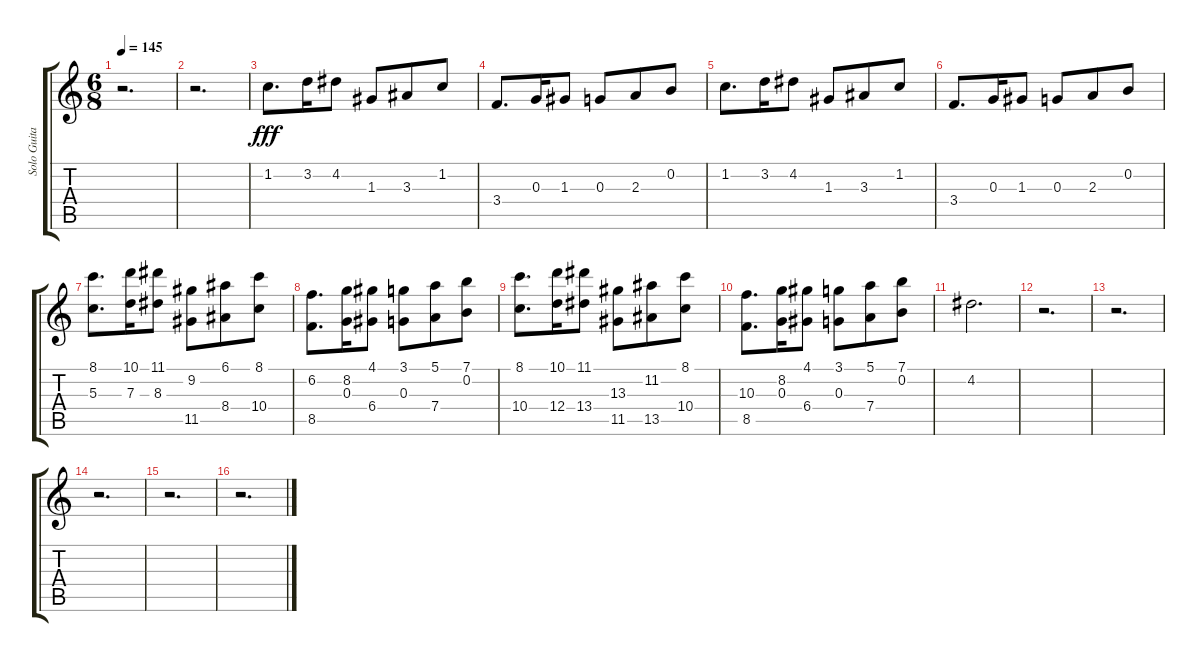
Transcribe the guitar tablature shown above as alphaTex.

\track ("Solo Guitar" "Solo Guita") {instrument distortionguitar}
\staff {score tabs}
\tuning (E4 B3 G3 D3 A2 E2) {hide}
\ts (6 8)
\tempo 145
\clef g2
\ks c
r.2{d dy fff} |
r.2{d} |
1.2.8{d} 3.2.16 4.2.8 1.3.8 3.3.8 1.2.8 |
3.4.8{d} 0.3.16 1.3.8 0.3.8 2.3.8 0.2.8 |
1.2.8{d} 3.2.16 4.2.8 1.3.8 3.3.8 1.2.8 |
3.4.8{d} 0.3.16 1.3.8 0.3.8 2.3.8 0.2.8 |
(8.1 5.3).8{d} (10.1 7.3).16 (11.1 8.3).8 (9.2 11.5).8 (6.1 8.4).8 (8.1 10.4).8 |
(6.2 8.5).8{d} (8.2 0.3).16 (4.1 6.4).8 (3.1 0.3).8 (5.1 7.4).8 (7.1 0.2).8 |
(8.1 10.4).8{d} (10.1 12.4).16 (11.1 13.4).8 (13.3 11.5).8 (11.2 13.5).8 (8.1 10.4).8 |
(10.3 8.5).8{d} (8.2 0.3).16 (4.1 6.4).8 (3.1 0.3).8 (5.1 7.4).8 (7.1 0.2).8 |
4.2.2{d} |
r.2{d} |
r.2{d} |
r.2{d} |
r.2{d} |
r.2{d}
